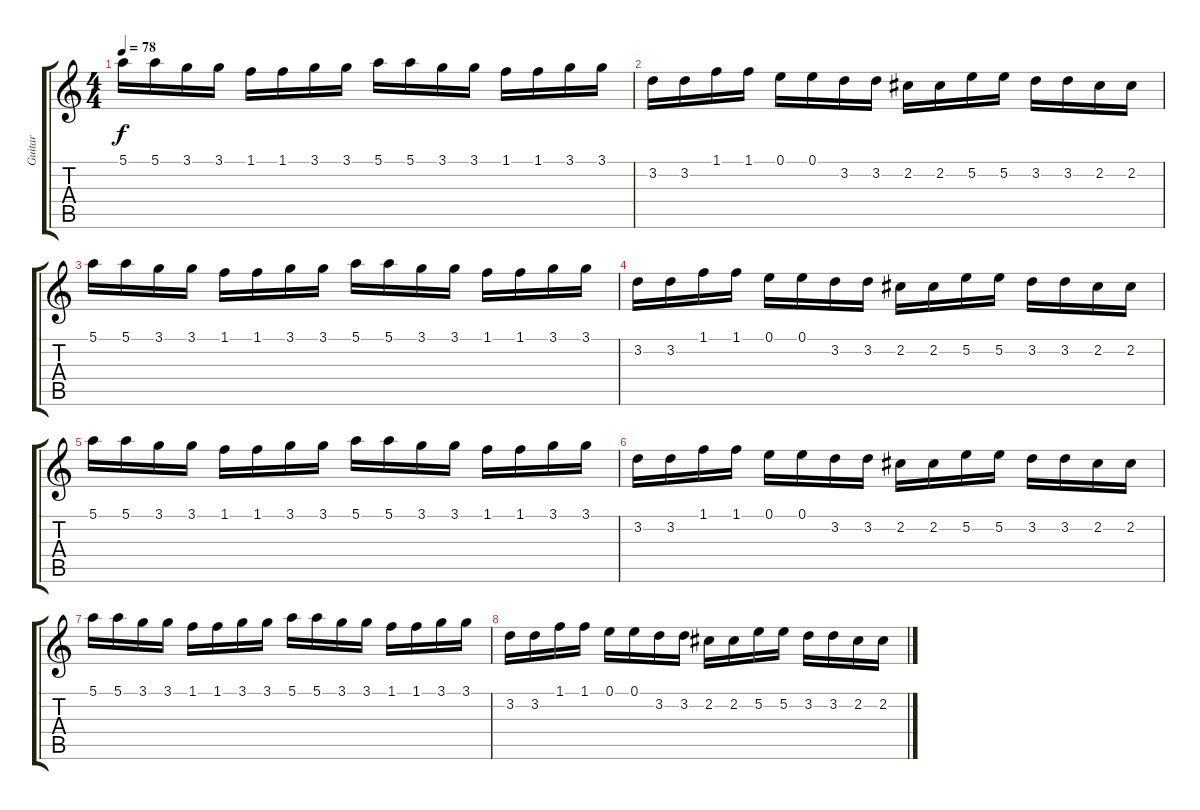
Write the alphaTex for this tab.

\track ("Guitar" "Guitar") {instrument distortionguitar}
\staff {score tabs}
\tuning (E4 B3 G3 D3 A2 E2) {hide}
\ts (4 4)
\tempo 78
\clef g2
\ks c
5.1.16{dy f instrument altosax} 5.1.16 3.1.16 3.1.16 1.1.16 1.1.16 3.1.16 3.1.16 5.1.16 5.1.16 3.1.16 3.1.16 1.1.16 1.1.16 3.1.16 3.1.16 |
3.2.16 3.2.16 1.1.16 1.1.16 0.1.16 0.1.16 3.2.16 3.2.16 2.2.16 2.2.16 5.2.16 5.2.16 3.2.16 3.2.16 2.2.16 2.2.16 |
5.1.16 5.1.16 3.1.16 3.1.16 1.1.16 1.1.16 3.1.16 3.1.16 5.1.16 5.1.16 3.1.16 3.1.16 1.1.16 1.1.16 3.1.16 3.1.16 |
3.2.16 3.2.16 1.1.16 1.1.16 0.1.16 0.1.16 3.2.16 3.2.16 2.2.16 2.2.16 5.2.16 5.2.16 3.2.16 3.2.16 2.2.16 2.2.16 |
5.1.16{volume 0} 5.1.16 3.1.16 3.1.16 1.1.16 1.1.16 3.1.16 3.1.16 5.1.16 5.1.16 3.1.16 3.1.16 1.1.16 1.1.16 3.1.16 3.1.16 |
3.2.16 3.2.16 1.1.16 1.1.16 0.1.16 0.1.16 3.2.16 3.2.16 2.2.16 2.2.16 5.2.16 5.2.16 3.2.16 3.2.16 2.2.16 2.2.16 |
5.1.16 5.1.16 3.1.16 3.1.16 1.1.16 1.1.16 3.1.16 3.1.16 5.1.16 5.1.16 3.1.16 3.1.16 1.1.16 1.1.16 3.1.16 3.1.16 |
3.2.16 3.2.16 1.1.16 1.1.16 0.1.16 0.1.16 3.2.16 3.2.16 2.2.16 2.2.16 5.2.16 5.2.16 3.2.16 3.2.16 2.2.16 2.2.16
